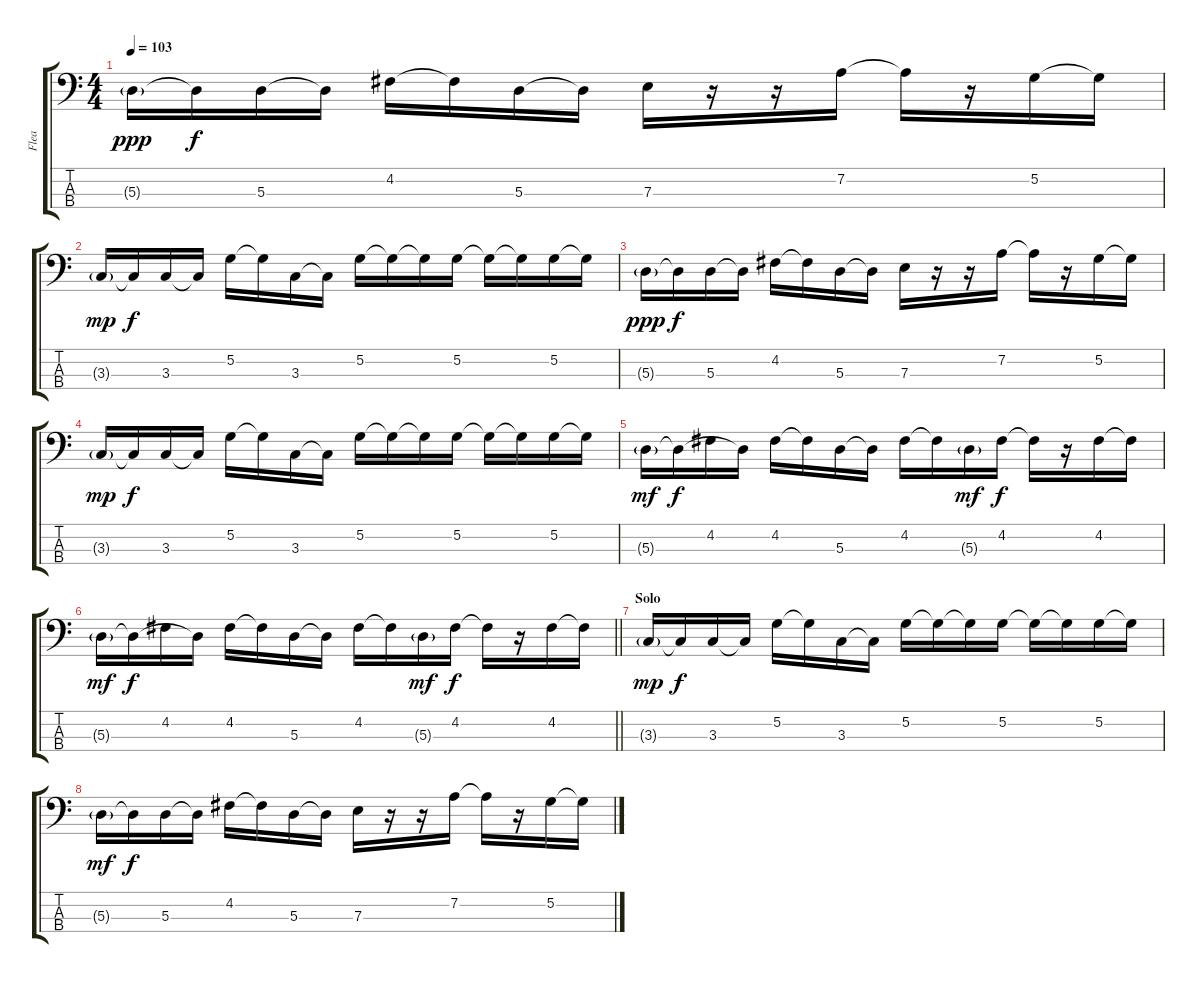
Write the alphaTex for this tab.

\track ("Flea" "Flea") {instrument electricbassfinger}
\staff {score tabs}
\tuning (G2 D2 A1 E1) {hide}
\ts (4 4)
\tempo 103
\clef f4
\ks c
5.3{g}.16{dy ppp} 5.3{t}.16{dy f} 5.3.16 5.3{t}.16 4.2.16 4.2{t}.16 5.3.16 5.3{t}.16 7.3.16 r.16 r.16 7.2.16 7.2{t}.16 r.16 5.2.16 5.2{t}.16 |
3.3{g}.16{dy mp} 3.3{t}.16{dy f} 3.3.16 3.3{t}.16 5.2.16 5.2{t}.16 3.3.16 3.3{t}.16 5.2.16 5.2{t}.16 5.2{t}.16 5.2.16 5.2{t}.16 5.2{t}.16 5.2.16 5.2{t}.16 |
5.3{g}.16{dy ppp} 5.3{t}.16{dy f} 5.3.16 5.3{t}.16 4.2.16 4.2{t}.16 5.3.16 5.3{t}.16 7.3.16 r.16 r.16 7.2.16 7.2{t}.16 r.16 5.2.16 5.2{t}.16 |
3.3{g}.16{dy mp} 3.3{t}.16{dy f} 3.3.16 3.3{t}.16 5.2.16 5.2{t}.16 3.3.16 3.3{t}.16 5.2.16 5.2{t}.16 5.2{t}.16 5.2.16 5.2{t}.16 5.2{t}.16 5.2.16 5.2{t}.16 |
5.3{g}.16{dy mf} 5.3{t}.16{dy f} 4.2.16 5.3{t}.16 4.2.16 4.2{t}.16 5.3.16 5.3{t}.16 4.2.16 4.2{t}.16 5.3{g}.16{dy mf} 4.2.16{dy f} 4.2{t}.16 r.16 4.2.16 4.2{t}.16 |
\barLineRight lightlight
5.3{g}.16{dy mf} 5.3{t}.16{dy f} 4.2.16 5.3{t}.16 4.2.16 4.2{t}.16 5.3.16 5.3{t}.16 4.2.16 4.2{t}.16 5.3{g}.16{dy mf} 4.2.16{dy f} 4.2{t}.16 r.16 4.2.16 4.2{t}.16 |
\section ("" "Solo")
3.3{g}.16{dy mp} 3.3{t}.16{dy f} 3.3.16 3.3{t}.16 5.2.16 5.2{t}.16 3.3.16 3.3{t}.16 5.2.16 5.2{t}.16 5.2{t}.16 5.2.16 5.2{t}.16 5.2{t}.16 5.2.16 5.2{t}.16 |
5.3{g}.16{dy mf} 5.3{t}.16{dy f} 5.3.16 5.3{t}.16 4.2.16 4.2{t}.16 5.3.16 5.3{t}.16 7.3.16 r.16 r.16 7.2.16 7.2{t}.16 r.16 5.2.16 5.2{t}.16
